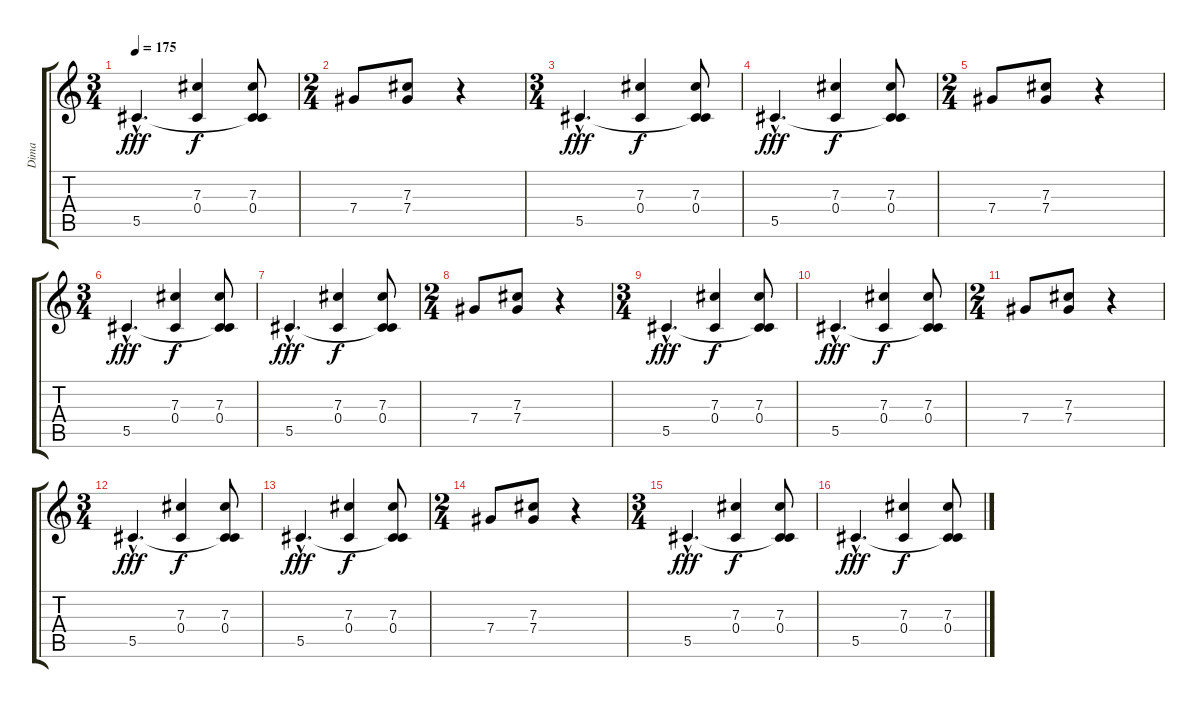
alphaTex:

\track ("Dima" "Dima") {instrument electricguitarclean}
\staff {score tabs}
\tuning (Eb4 Bb3 Gb3 Db3 Ab2 Db2) {hide}
\ts (3 4)
\tempo 175
\clef g2
\ks c
5.5{hac}.4{d dy fff} (7.3 0.4).4{dy f} (7.3 0.4 5.5{t}).8 |
\ts (2 4)
7.4.8 (7.3 7.4).8 r.4 |
\ts (3 4)
5.5{hac}.4{d dy fff} (7.3 0.4).4{dy f} (7.3 0.4 5.5{t}).8 |
5.5{hac}.4{d dy fff} (7.3 0.4).4{dy f} (7.3 0.4 5.5{t}).8 |
\ts (2 4)
7.4.8 (7.3 7.4).8 r.4 |
\ts (3 4)
5.5{hac}.4{d dy fff} (7.3 0.4).4{dy f} (7.3 0.4 5.5{t}).8 |
5.5{hac}.4{d dy fff} (7.3 0.4).4{dy f} (7.3 0.4 5.5{t}).8 |
\ts (2 4)
7.4.8 (7.3 7.4).8 r.4 |
\ts (3 4)
5.5{hac}.4{d dy fff} (7.3 0.4).4{dy f} (7.3 0.4 5.5{t}).8 |
5.5{hac}.4{d dy fff} (7.3 0.4).4{dy f} (7.3 0.4 5.5{t}).8 |
\ts (2 4)
7.4.8 (7.3 7.4).8 r.4 |
\ts (3 4)
5.5{hac}.4{d dy fff} (7.3 0.4).4{dy f} (7.3 0.4 5.5{t}).8 |
5.5{hac}.4{d dy fff} (7.3 0.4).4{dy f} (7.3 0.4 5.5{t}).8 |
\ts (2 4)
7.4.8 (7.3 7.4).8 r.4 |
\ts (3 4)
5.5{hac}.4{d dy fff} (7.3 0.4).4{dy f} (7.3 0.4 5.5{t}).8 |
5.5{hac}.4{d dy fff} (7.3 0.4).4{dy f} (7.3 0.4 5.5{t}).8
